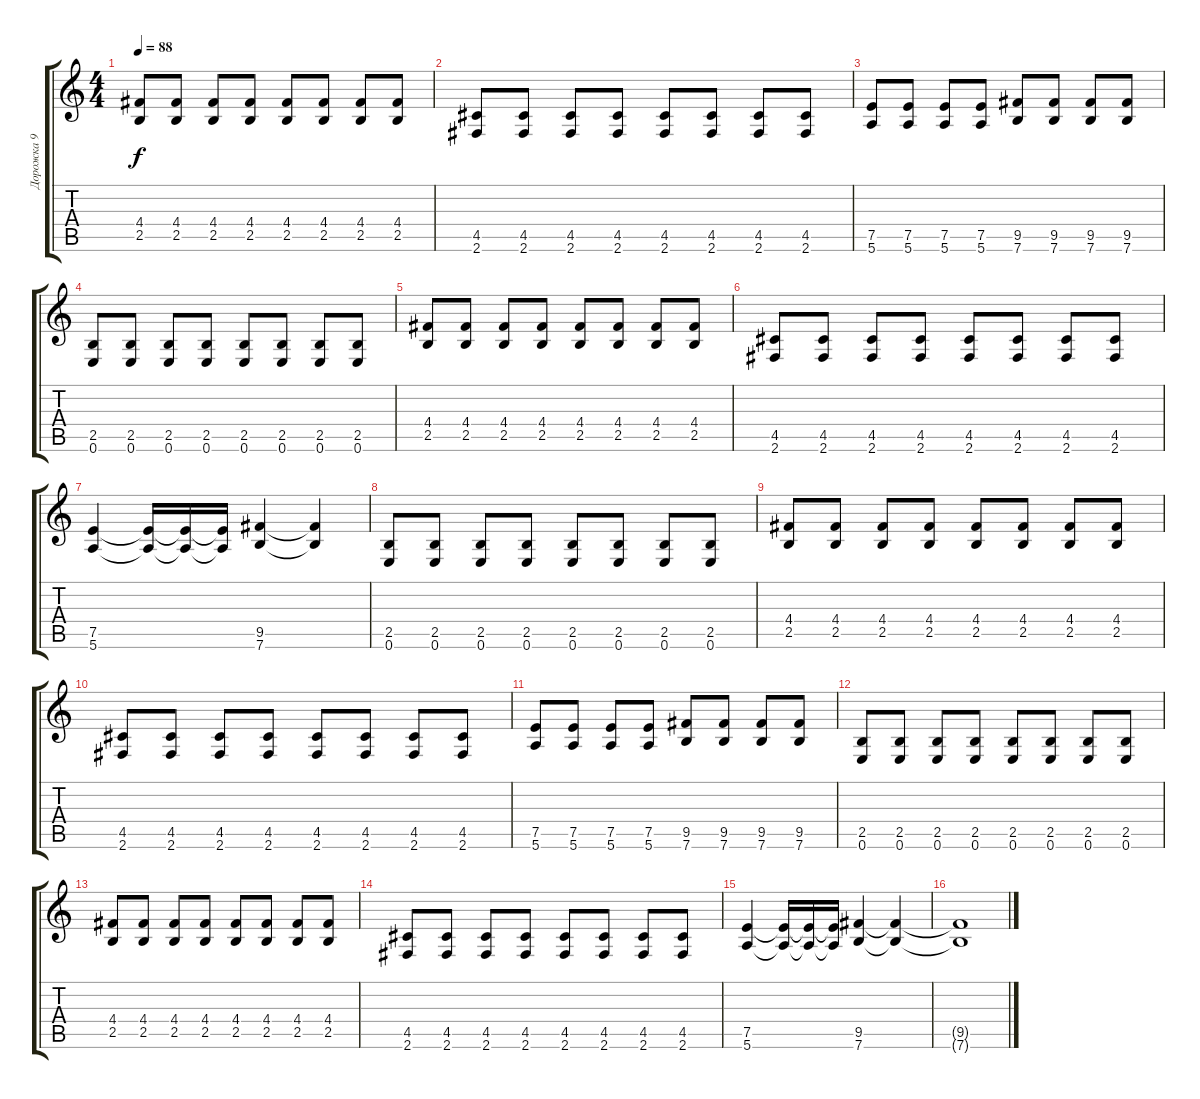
\track ("Дорожка 9" "Дорожка 9") {instrument overdrivenguitar}
\staff {score tabs}
\tuning (E4 B3 G3 D3 A2 E2) {hide}
\ts (4 4)
\tempo 88
\clef g2
\ks c
(4.4 2.5).8{dy f} (4.4 2.5).8 (4.4 2.5).8 (4.4 2.5).8 (4.4 2.5).8 (4.4 2.5).8 (4.4 2.5).8 (4.4 2.5).8 |
(4.5 2.6).8 (4.5 2.6).8 (4.5 2.6).8 (4.5 2.6).8 (4.5 2.6).8 (4.5 2.6).8 (4.5 2.6).8 (4.5 2.6).8 |
(7.5 5.6).8 (7.5 5.6).8 (7.5 5.6).8 (7.5 5.6).8 (9.5 7.6).8 (9.5 7.6).8 (9.5 7.6).8 (9.5 7.6).8 |
(2.5 0.6).8 (2.5 0.6).8 (2.5 0.6).8 (2.5 0.6).8 (2.5 0.6).8 (2.5 0.6).8 (2.5 0.6).8 (2.5 0.6).8 |
(4.4 2.5).8 (4.4 2.5).8 (4.4 2.5).8 (4.4 2.5).8 (4.4 2.5).8 (4.4 2.5).8 (4.4 2.5).8 (4.4 2.5).8 |
(4.5 2.6).8 (4.5 2.6).8 (4.5 2.6).8 (4.5 2.6).8 (4.5 2.6).8 (4.5 2.6).8 (4.5 2.6).8 (4.5 2.6).8 |
(7.5 5.6).4 (7.5{t} 5.6{t}).16 (7.5{t} 5.6{t}).16 (7.5{t} 5.6{t}).16 (9.5 7.6).4 (9.5{t} 7.6{t}).4 |
(2.5 0.6).8 (2.5 0.6).8 (2.5 0.6).8 (2.5 0.6).8 (2.5 0.6).8 (2.5 0.6).8 (2.5 0.6).8 (2.5 0.6).8 |
(4.4 2.5).8 (4.4 2.5).8 (4.4 2.5).8 (4.4 2.5).8 (4.4 2.5).8 (4.4 2.5).8 (4.4 2.5).8 (4.4 2.5).8 |
(4.5 2.6).8 (4.5 2.6).8 (4.5 2.6).8 (4.5 2.6).8 (4.5 2.6).8 (4.5 2.6).8 (4.5 2.6).8 (4.5 2.6).8 |
(7.5 5.6).8 (7.5 5.6).8 (7.5 5.6).8 (7.5 5.6).8 (9.5 7.6).8 (9.5 7.6).8 (9.5 7.6).8 (9.5 7.6).8 |
(2.5 0.6).8 (2.5 0.6).8 (2.5 0.6).8 (2.5 0.6).8 (2.5 0.6).8 (2.5 0.6).8 (2.5 0.6).8 (2.5 0.6).8 |
(4.4 2.5).8 (4.4 2.5).8 (4.4 2.5).8 (4.4 2.5).8 (4.4 2.5).8 (4.4 2.5).8 (4.4 2.5).8 (4.4 2.5).8 |
(4.5 2.6).8 (4.5 2.6).8 (4.5 2.6).8 (4.5 2.6).8 (4.5 2.6).8 (4.5 2.6).8 (4.5 2.6).8 (4.5 2.6).8 |
(7.5 5.6).4 (7.5{t} 5.6{t}).16 (7.5{t} 5.6{t}).16 (7.5{t} 5.6{t}).16 (9.5 7.6).4 (9.5{t} 7.6{t}).4 |
(9.5{t} 7.6{t}).1
